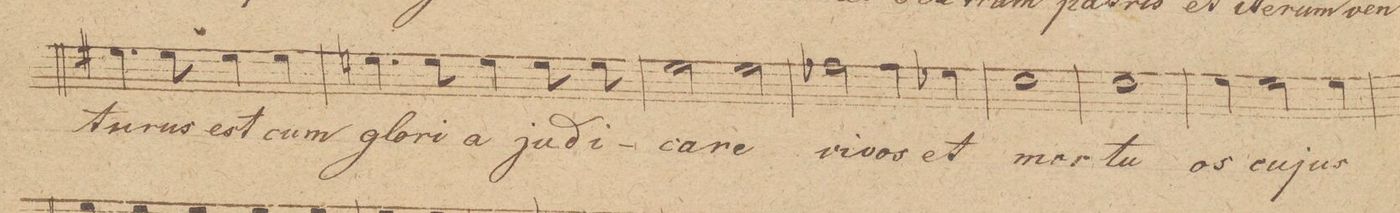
**kern	**text	**dynam
*I"Baſso 1mo	*	*
*clefF4	*	*
*k[]	*	*
*met(c|)	*	*
*M2/2	*	*
4.G#X\	-tu-	.
8G#\	-rus	.
4G#\	est	.
4G#\	cum	.
=80	=80	=80
4.Gn\	glo-	.
8G\	-ri-	.
4G\	-a	.
8G\	ju-	.
8G\	-di-	.
=81	=81	=81
2G\	-ca-	.
2G\	-re	.
=82	=82	=82
2A-X\	vi-	.
4A-\	-vos	.
4G-X\	et	.
=83	=83	=83
1F	mor-	.
=84	=84	=84
1F	-tu-	.
=85	=85	=85
4G\	-os	.
2G\	cu-	.
4G\	-jus	.
=86	=86	=86
*-	*-	*-
